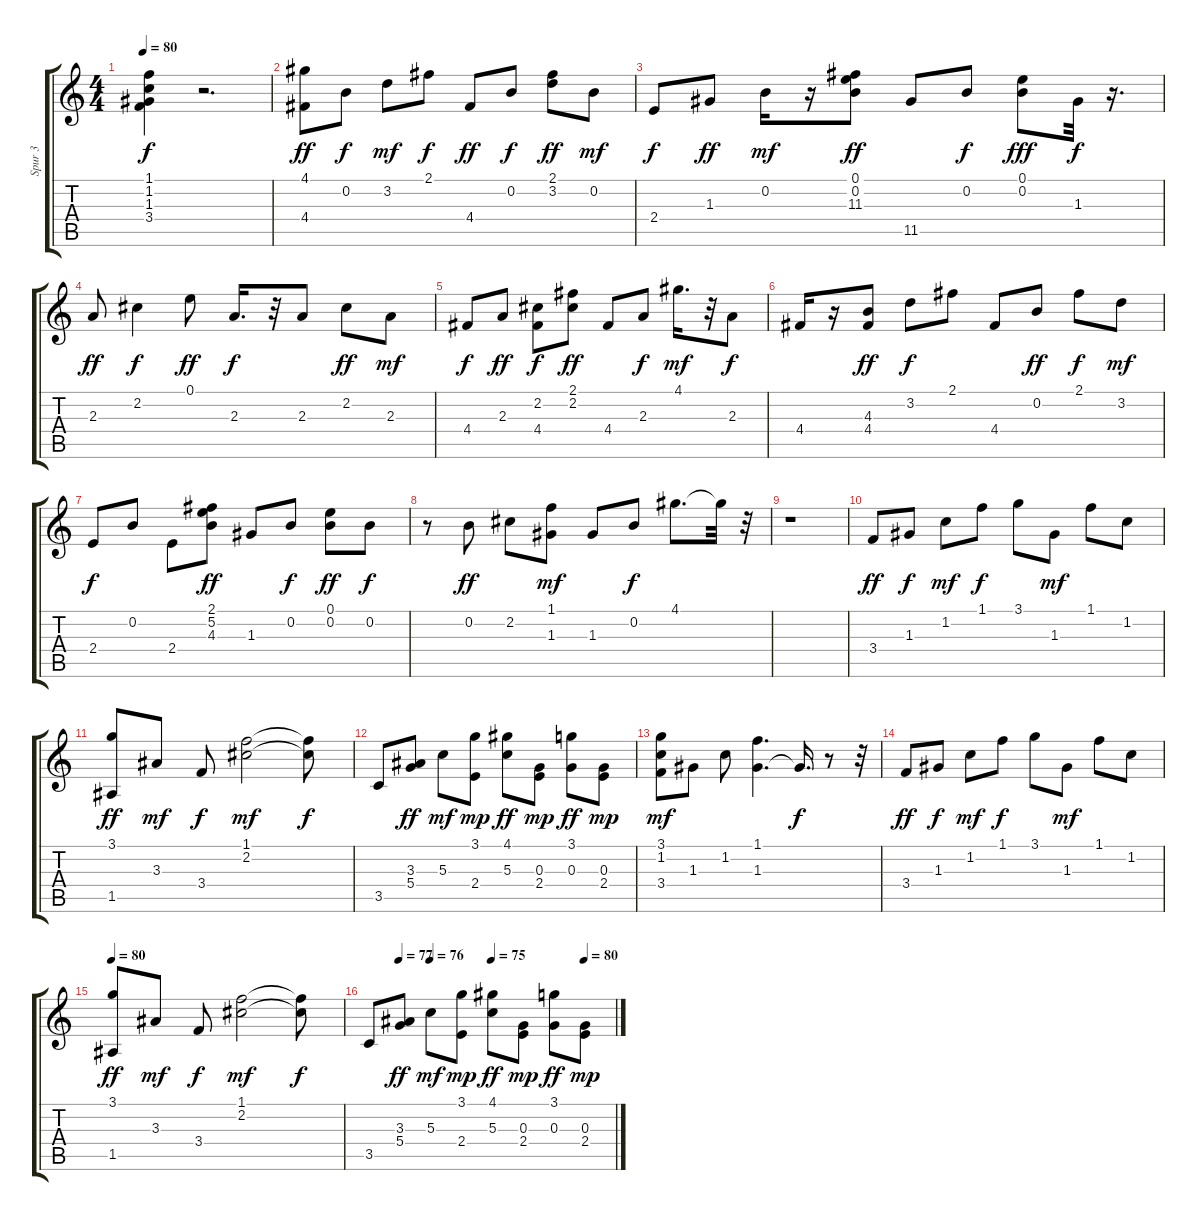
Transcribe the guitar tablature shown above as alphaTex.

\track ("Spur 3" "Spur 3") {instrument acousticguitarsteel}
\staff {score tabs}
\tuning (E4 B3 G3 D3 A2 E2) {hide}
\ts (4 4)
\tempo 80
\clef g2
\ks c
(1.1 1.2 1.3 3.4).4{dy f} r.2{d} |
(4.1 4.4).8{dy ff} 0.2.8{dy f} 3.2.8{dy mf} 2.1.8{dy f} 4.4.8{dy ff} 0.2.8{dy f} (2.1 3.2).8{dy ff} 0.2.8{dy mf} |
2.4.8{dy f} 1.3.8{dy ff} 0.2.16{dy mf} r.16 (0.1 0.2 11.3).8{dy ff} 11.5.8 0.2.8{dy f} (0.1 0.2).8{dy fff} 1.3.32{dy f} r.16{d} |
2.3.8{dy ff} 2.2.4{dy f} 0.1.8{dy ff} 2.3.16{d dy f} r.32 2.3.8 2.2.8{dy ff} 2.3.8{dy mf} |
4.4.8{dy f} 2.3.8{dy ff} (2.2 4.4).8{dy f} (2.1 2.2).8{dy ff} 4.4.8 2.3.8{dy f} 4.1.16{d dy mf} r.32 2.3.8{dy f} |
4.4.16 r.16 (4.3 4.4).8{dy ff} 3.2.8{dy f} 2.1.8 4.4.8 0.2.8{dy ff} 2.1.8{dy f} 3.2.8{dy mf} |
2.4.8{dy f} 0.2.8 2.4.8 (2.1 5.2 4.3).8{dy ff} 1.3.8 0.2.8{dy f} (0.1 0.2).8{dy ff} 0.2.8{dy f} |
r.8 0.2.8{dy ff} 2.2.8 (1.1 1.3).8{dy mf} 1.3.8 0.2.8{dy f} 4.1.8{d} 4.1{t}.32 r.32 |
r.1 |
3.4.8{dy ff} 1.3.8{dy f} 1.2.8{dy mf} 1.1.8{dy f} 3.1.8 1.3.8{dy mf} 1.1.8 1.2.8 |
(3.1 1.5).8{dy ff} 3.3.8{dy mf} 3.4.8{dy f} (1.1 2.2).2{dy mf} (1.1{t} 2.2{t}).8{dy f} |
3.5.8 (3.3 5.4).8{dy ff} 5.3.8{dy mf} (3.1 2.4).8{dy mp} (4.1 5.3).8{dy ff} (0.3 2.4).8{dy mp} (3.1 0.3).8{dy ff} (0.3 2.4).8{dy mp} |
(3.1 1.2 3.4).8{dy mf} 1.3.8 1.2.8 (1.1 1.3).4{d} 1.3{t}.16{d dy f} r.8 r.32 |
3.4.8{dy ff} 1.3.8{dy f} 1.2.8{dy mf} 1.1.8{dy f} 3.1.8 1.3.8{dy mf} 1.1.8 1.2.8 |
\tempo 80
(3.1 1.5).8{dy ff} 3.3.8{dy mf} 3.4.8{dy f} (1.1 2.2).2{dy mf} (1.1{t} 2.2{t}).8{dy f} |
\tempo (77 0.125)
\tempo (76 0.25)
\tempo (75 0.5)
\tempo (80 0.875)
3.5.8 (3.3 5.4).8{dy ff} 5.3.8{dy mf} (3.1 2.4).8{dy mp} (4.1 5.3).8{dy ff} (0.3 2.4).8{dy mp} (3.1 0.3).8{dy ff} (0.3 2.4).8{dy mp}
